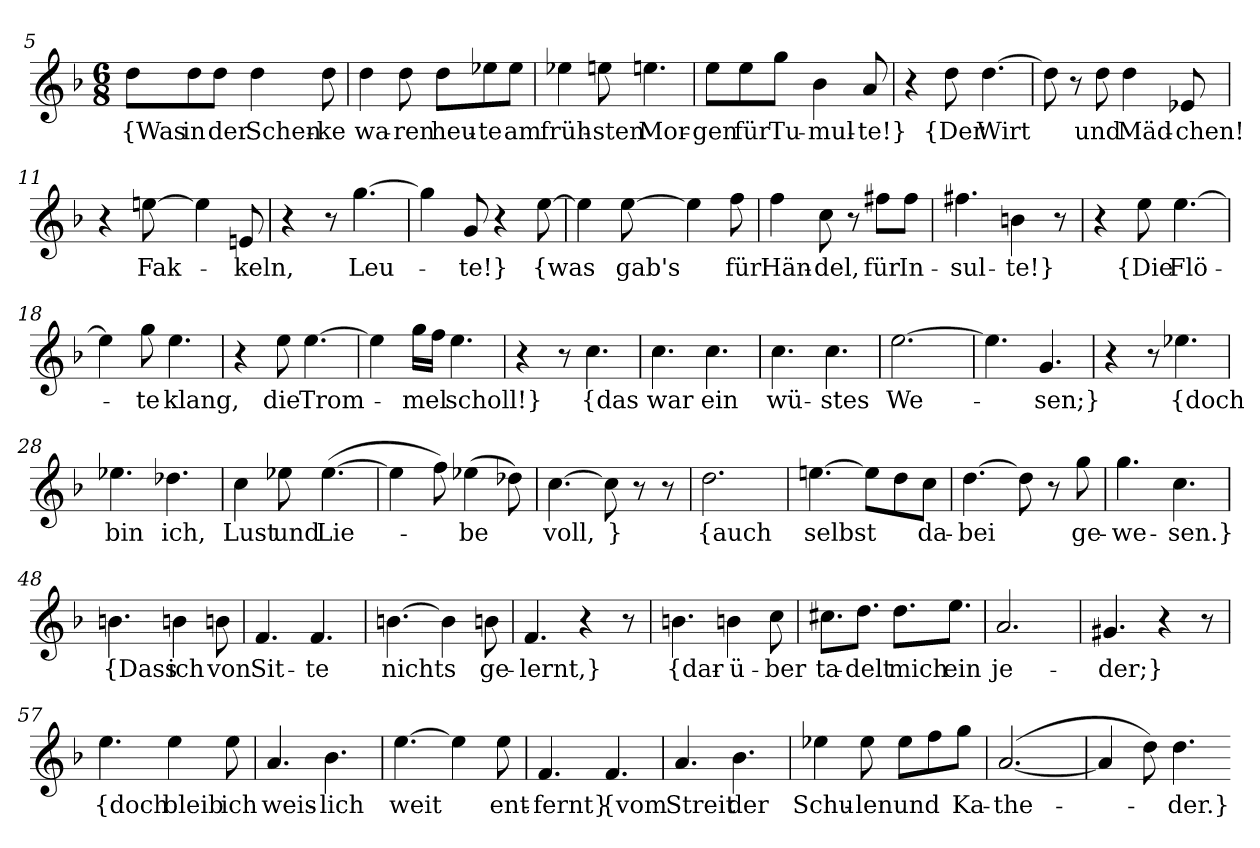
**kern	**text
*part1	*part1
*staff1	*staff1
*clefG2	*
*k[b-]	*
*M6/8	*
=5	=5
8dd\L	{Was
8dd\	in
8dd\J	der
4dd	Schen-
8dd	-ke
=6	=6
4dd	wa-
8dd	-ren
8dd\L	heu-
8ee-X\	-te
8ee-\J	am
=7	=7
4ee-X	früh-
8een	-sten
4.een	Mor-
=8	=8
8ee\L	-gen
8ee\	für
8gg\J	Tu-
4b-	-mul-
8a	-te!}
=9	=9
4r	.
8dd	{Der
[4.dd	Wirt
=10	=10
8dd]	.
8r	.
8dd	und
4dd	Mäd-
8e-X	-chen!
=11	=11
4r	.
[8een	Fak-
4een]	.
8en	-keln,
=12	=12
4r	.
8r	.
[4.gg	Leu-
=13	=13
4gg]	.
8g	-te!}
4r	.
[8ee	{was
=14	=14
4ee]	.
[8ee	gab's
4ee]	.
8ff	für
=15	=15
4ff	Hän-
8cc	-del,
8r	.
8ff#X\L	für
8ff#\J	In-
=16	=16
4.ff#X	-sul-
4bn	-te!}
8r	.
=17	=17
4r	.
8ee	{Die
[4.ee	Flö-
=18	=18
4ee]	.
8gg	-te
4.ee	klang,
=19	=19
4r	.
8ee	die
[4.ee	Trom-
=20	=20
4ee]	.
16gg\LL	-mel
16ff\JJ	.
4.ee	scholl!}
=21	=21
4r	.
8r	.
4.cc	{das
=22	=22
4.cc	war
4.cc	ein
=23	=23
4.cc	wü-
4.cc	-stes
=24	=24
[2.ee	We-
=25	=25
4.ee]	.
4.g	-sen;}
=27	=27
4r	.
8r	.
4.ee-X	{doch
=28	=28
4.ee-X	bin
4.dd-X	ich,
=29	=29
4cc	Lust
8ee-X	und
([4.ee-	Lie-
=30	=30
4ee-]	.
8ff)	.
(4ee-X	-be
8dd-X)	.
=31	=31
[4.cc	voll,
8cc]	}
8r	.
8r	.
=32	=32
2.dd	{auch
=33	=33
[4.een	selbst
8een\L]	.
8dd\	.
8cc\J	da-
=34	=34
[4.dd	-bei
8dd]	.
8r	.
8gg	ge-
=35	=35
4.gg	-we-
4.cc	-sen.}
=48	=48
4.bn	{Dass
4bn	ich
8bn	von
=49	=49
4.f	Sit-
4.f	-te
=50	=50
[4.bn	nichts
4bn]	.
8bn	ge-
=51	=51
4.f	-lernt,}
4r	.
8r	.
=52	=52
4.bn	{dar-
4bn	-ü-
8cc	-ber
=53	=53
8.cc#X\L	ta-
8.dd\J	-delt
8.dd\L	mich
8.ee\J	ein
=54	=54
2.a	je-
=55	=55
4.g#X	-der;}
4r	.
8r	.
=57	=57
4.ee	{doch
4ee	bleib
8ee	ich
=58	=58
4.a	weis-
4.b-	-lich
=59	=59
[4.ee	weit
4ee]	.
8ee	ent-
=60	=60
4.f	-fernt}
4.f	{vom
=61	=61
4.a	Streit
4.b-	der
=62	=62
4ee-X	Schu-
8ee-	-len
8ee-\L	und
8ff\	.
8gg\J	Ka-
=63	=63
([2.a	-the-
=64	=64
4a]	.
8dd)	.
4.dd	-der.}
=-	=-
*-	*-
